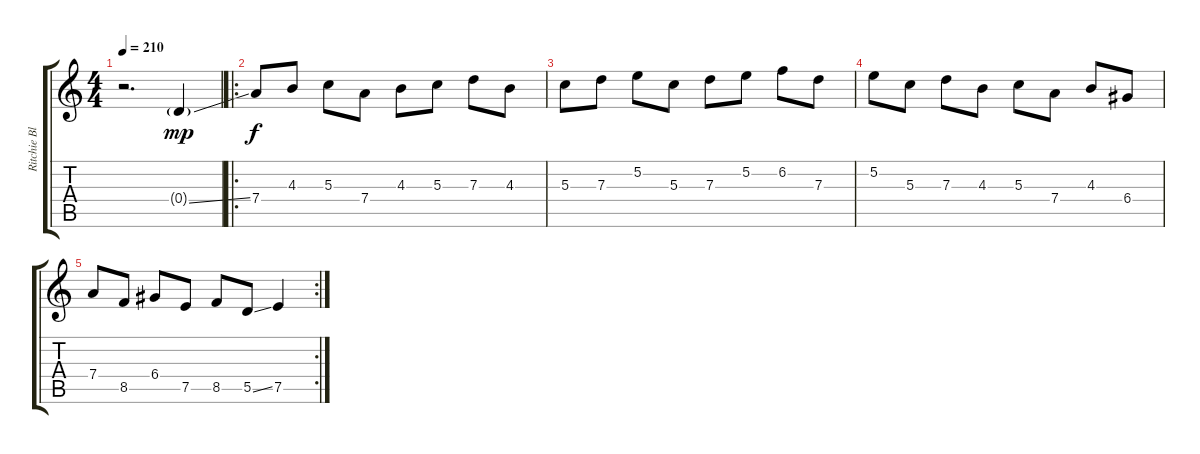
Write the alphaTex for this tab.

\track ("Ritchie Blackmore" "Ritchie Bl") {instrument distortionguitar}
\staff {score tabs}
\tuning (E4 B3 G3 D3 A2 E2) {hide}
\ts (4 4)
\tempo 210
\clef g2
\ks c
r.2{d dy mp instrument distortionguitar} 0.4{ss g}.4 |
\ro
7.4.8{dy f} 4.3.8 5.3.8 7.4.8 4.3.8 5.3.8 7.3.8 4.3.8 |
5.3.8 7.3.8 5.2.8 5.3.8 7.3.8 5.2.8 6.2.8 7.3.8 |
5.2.8 5.3.8 7.3.8 4.3.8 5.3.8 7.4.8 4.3.8 6.4.8 |
\rc 2
7.4.8 8.5.8 6.4.8 7.5.8 8.5.8 5.5{ss}.8 7.5.4
